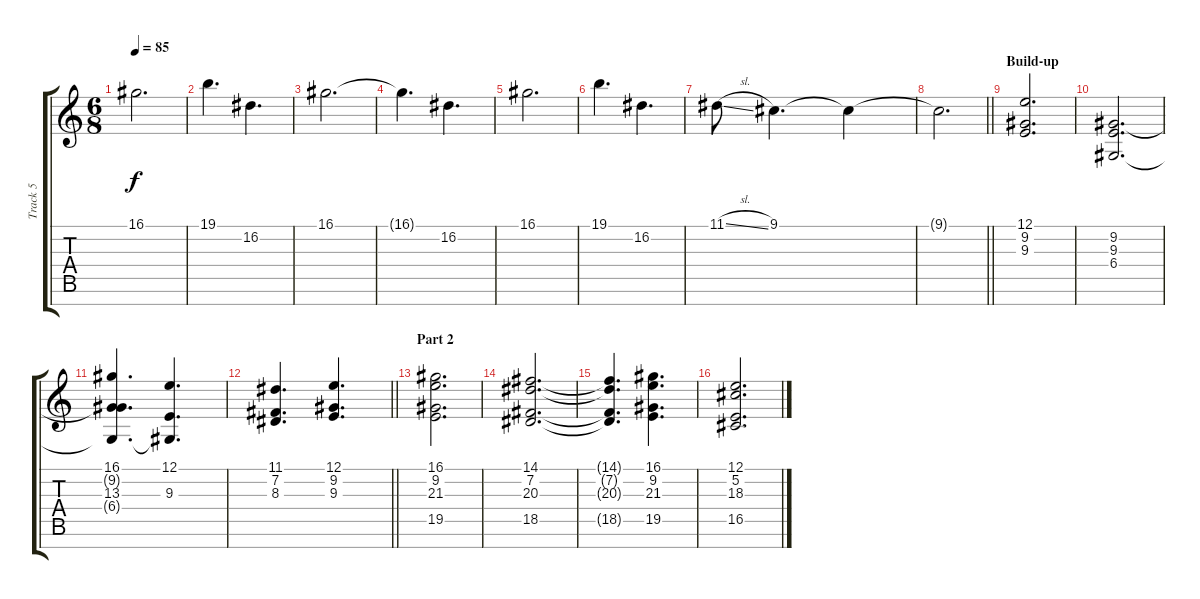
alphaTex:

\track ("Track 5" "Track 5") {instrument stringensemble1}
\staff {score tabs}
\tuning (E4 B3 G3 D3 A2 E2 B1) {hide}
\ts (6 8)
\tempo 85
\clef g2
\ks c
16.1.2{d dy f volume 11 instrument flute} |
19.1.4{d} 16.2.4{d} |
16.1.2{d} |
16.1{t}.4{d} 16.2.4{d} |
16.1.2{d volume 11 instrument flute} |
19.1.4{d} 16.2.4{d} |
11.1{sl}.8 9.1.4{d} 9.1{t}.4 |
\barLineRight lightlight
9.1{t}.2{d} |
\section ("" "Build-up")
(12.1 9.2 9.3).2{d volume 6} |
(9.2 9.3 6.4).2{d volume 12 instrument stringensemble1} |
(16.1 9.2{t} 13.3 6.4{t}).4{d} (12.1 9.3 6.4{t}).4{d} |
\barLineRight lightlight
(11.1 7.2 8.3).4{d} (12.1 9.2 9.3).4{d} |
\section ("" "Part 2")
(16.1 9.2 21.3 19.5).2{d} |
(14.1 7.2 20.3 18.5).2{d} |
(14.1{t} 7.2{t} 20.3{t} 18.5{t}).4{d} (16.1 9.2 21.3 19.5).4{d} |
(12.1 5.2 18.3 16.5).2{d}
